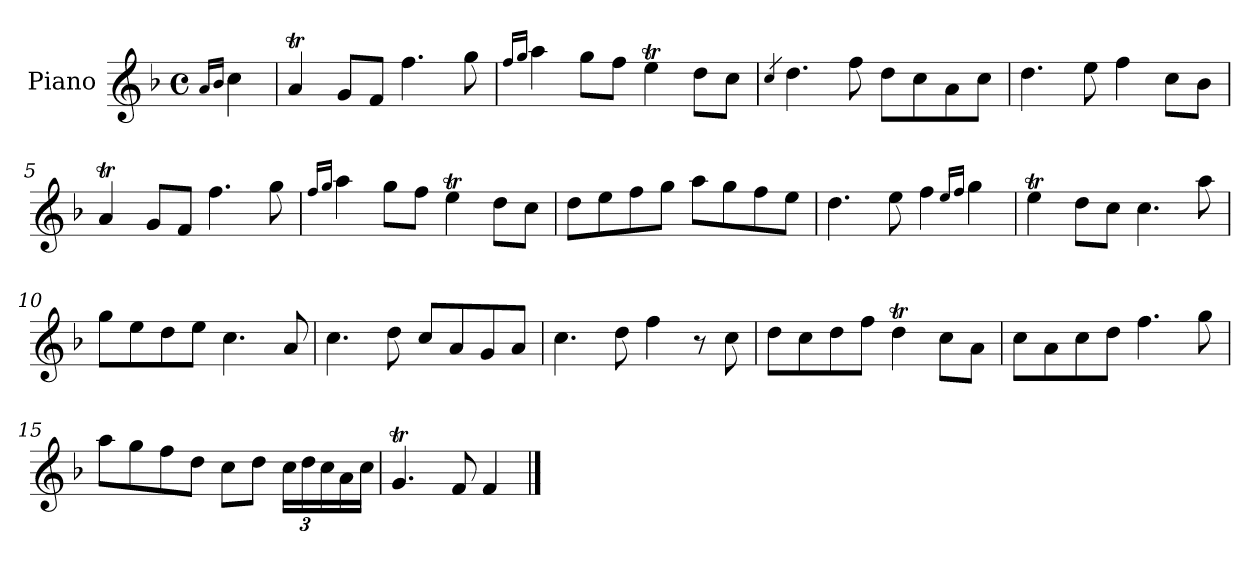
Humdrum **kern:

**kern
*part1
*staff1
*I"Piano
*I'Pno.
*clefG2
*k[b-]
*M4/4
*met(c)
=
16qa/LL
16qb-/JJ
4cc\
=1
4at/
8g/L
8f/J
4.ff\
8gg\
=2
16qff/LL
16qgg/JJ
4aa\
8gg\L
8ff\J
4eet\
8dd\L
8cc\J
=3
4qcc/
4.dd\
8ff\
8dd\L
8cc\
8a\
8cc\J
=4
4.dd\
8ee\
4ff\
8cc\L
8b-\J
=5
4at/
8g/L
8f/J
4.ff\
8gg\
=6
16qff/LL
16qgg/JJ
4aa\
8gg\L
8ff\J
4eet\
8dd\L
8cc\J
!!LO:LB:g=z
=7
8dd\L
8ee\
8ff\
8gg\J
8aa\L
8gg\
8ff\
8ee\J
=8
4.dd\
8ee\
4ff\
16qee/LL
16qff/JJ
4gg\
=9
4eet\
8dd\L
8cc\J
4.cc\
8aa\
=10
8gg\L
8ee\
8dd\
8ee\J
4.cc\
8a/
=11
4.cc\
8dd\
8cc/L
8a/
8g/
8a/J
=12
4.cc\
8dd\
4ff\
8r
8cc\
!!LO:LB:g=z
=13
8dd\L
8cc\
8dd\
8ff\J
4ddT\
8cc\L
8a\J
=14
8cc\L
8a\
8cc\
8dd\J
4.ff\
8gg\
=15
8aa\L
8gg\
8ff\
8dd\J
8cc\L
8dd\J
*Xbrackettup
24cc\LL
24dd\
24cc\
16a\
16cc\JJ
=16
4.gT/
8f/
4f/
==
*-
